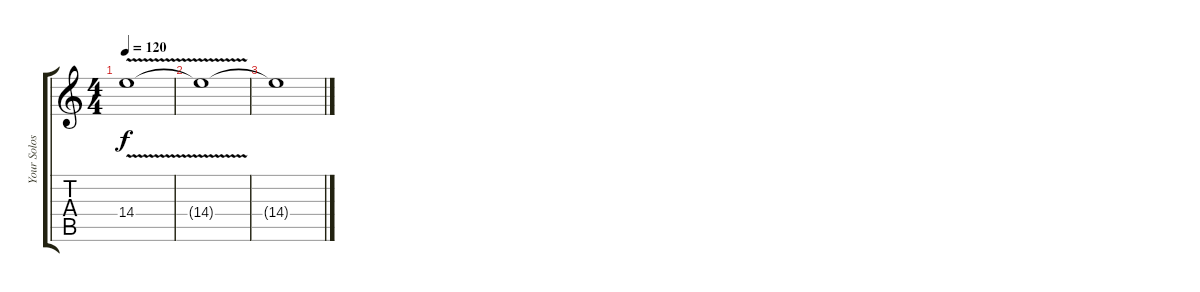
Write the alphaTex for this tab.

\track ("Your Solos Here!" "Your Solos") {instrument overdrivenguitar}
\staff {score tabs}
\tuning (E4 B3 G3 D3 A2 E2) {hide}
\ts (4 4)
\tempo 120
\clef g2
\ks c
14.4{v}.1{dy f} |
14.4{t}.1 |
14.4{t}.1
